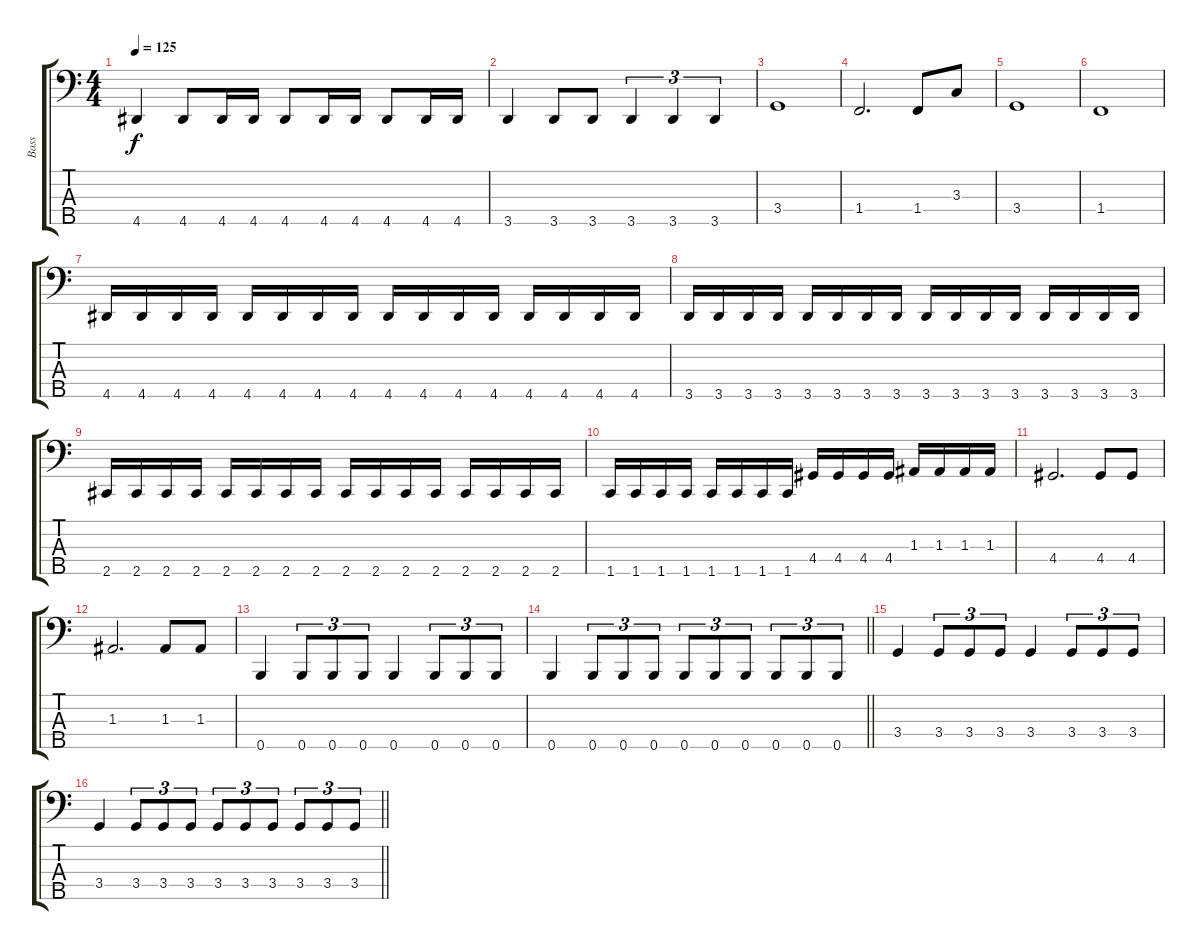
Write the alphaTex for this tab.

\track ("Bass" "Bass") {instrument electricbassfinger}
\staff {score tabs}
\tuning (G2 D2 A1 E1 B0) {hide}
\ts (4 4)
\tempo 125
\clef f4
\ks c
4.5.4{dy f} 4.5.8 4.5.16 4.5.16 4.5.8 4.5.16 4.5.16 4.5.8 4.5.16 4.5.16 |
3.5.4 3.5.8 3.5.8 3.5.4{tu (3 2)} 3.5.4{tu (3 2)} 3.5.4{tu (3 2)} |
3.4.1 |
1.4.2{d} 1.4.8 3.3.8 |
3.4.1 |
1.4.1 |
4.5.16 4.5.16 4.5.16 4.5.16 4.5.16 4.5.16 4.5.16 4.5.16 4.5.16 4.5.16 4.5.16 4.5.16 4.5.16 4.5.16 4.5.16 4.5.16 |
3.5.16 3.5.16 3.5.16 3.5.16 3.5.16 3.5.16 3.5.16 3.5.16 3.5.16 3.5.16 3.5.16 3.5.16 3.5.16 3.5.16 3.5.16 3.5.16 |
2.5.16 2.5.16 2.5.16 2.5.16 2.5.16 2.5.16 2.5.16 2.5.16 2.5.16 2.5.16 2.5.16 2.5.16 2.5.16 2.5.16 2.5.16 2.5.16 |
1.5.16 1.5.16 1.5.16 1.5.16 1.5.16 1.5.16 1.5.16 1.5.16 4.4.16 4.4.16 4.4.16 4.4.16 1.3.16 1.3.16 1.3.16 1.3.16 |
4.4.2{d} 4.4.8 4.4.8 |
1.3.2{d} 1.3.8 1.3.8 |
0.5.4 0.5.8{tu (3 2)} 0.5.8{tu (3 2)} 0.5.8{tu (3 2)} 0.5.4 0.5.8{tu (3 2)} 0.5.8{tu (3 2)} 0.5.8{tu (3 2)} |
\barLineRight lightlight
0.5.4 0.5.8{tu (3 2)} 0.5.8{tu (3 2)} 0.5.8{tu (3 2)} 0.5.8{tu (3 2)} 0.5.8{tu (3 2)} 0.5.8{tu (3 2)} 0.5.8{tu (3 2)} 0.5.8{tu (3 2)} 0.5.8{tu (3 2)} |
3.4.4 3.4.8{tu (3 2)} 3.4.8{tu (3 2)} 3.4.8{tu (3 2)} 3.4.4 3.4.8{tu (3 2)} 3.4.8{tu (3 2)} 3.4.8{tu (3 2)} |
\barLineRight lightlight
3.4.4 3.4.8{tu (3 2)} 3.4.8{tu (3 2)} 3.4.8{tu (3 2)} 3.4.8{tu (3 2)} 3.4.8{tu (3 2)} 3.4.8{tu (3 2)} 3.4.8{tu (3 2)} 3.4.8{tu (3 2)} 3.4.8{tu (3 2)}
